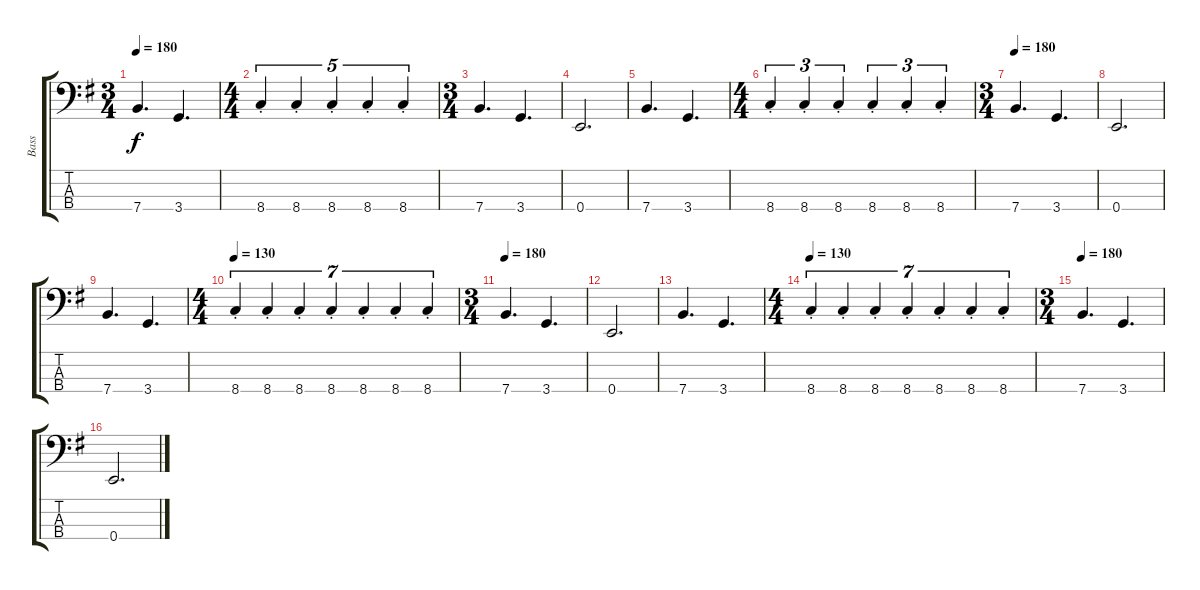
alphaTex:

\track ("Bass" "Bass") {instrument electricbassfinger}
\staff {score tabs}
\tuning (G2 D2 A1 E1) {hide}
\ts (3 4)
\tempo 180
\clef f4
\ks g
7.4.4{d dy f} 3.4.4{d} |
\ts (4 4)
8.4{st}.4{tu (5 4)} 8.4{st}.4{tu (5 4)} 8.4{st}.4{tu (5 4)} 8.4{st}.4{tu (5 4)} 8.4{st}.4{tu (5 4)} |
\ts (3 4)
7.4.4{d} 3.4.4{d} |
0.4.2{d} |
7.4.4{d} 3.4.4{d} |
\ts (4 4)
8.4{st}.4{tu (3 2)} 8.4{st}.4{tu (3 2)} 8.4{st}.4{tu (3 2)} 8.4{st}.4{tu (3 2)} 8.4{st}.4{tu (3 2)} 8.4{st}.4{tu (3 2)} |
\ts (3 4)
\tempo 180
7.4.4{d} 3.4.4{d} |
0.4.2{d} |
7.4.4{d} 3.4.4{d} |
\ts (4 4)
\tempo 130
8.4{st}.4{tu (7 4)} 8.4{st}.4{tu (7 4)} 8.4{st}.4{tu (7 4)} 8.4{st}.4{tu (7 4)} 8.4{st}.4{tu (7 4)} 8.4{st}.4{tu (7 4)} 8.4{st}.4{tu (7 4)} |
\ts (3 4)
\tempo 180
7.4.4{d} 3.4.4{d} |
0.4.2{d} |
7.4.4{d} 3.4.4{d} |
\ts (4 4)
\tempo 130
8.4{st}.4{tu (7 4)} 8.4{st}.4{tu (7 4)} 8.4{st}.4{tu (7 4)} 8.4{st}.4{tu (7 4)} 8.4{st}.4{tu (7 4)} 8.4{st}.4{tu (7 4)} 8.4{st}.4{tu (7 4)} |
\ts (3 4)
\tempo 180
7.4.4{d} 3.4.4{d} |
0.4.2{d}
